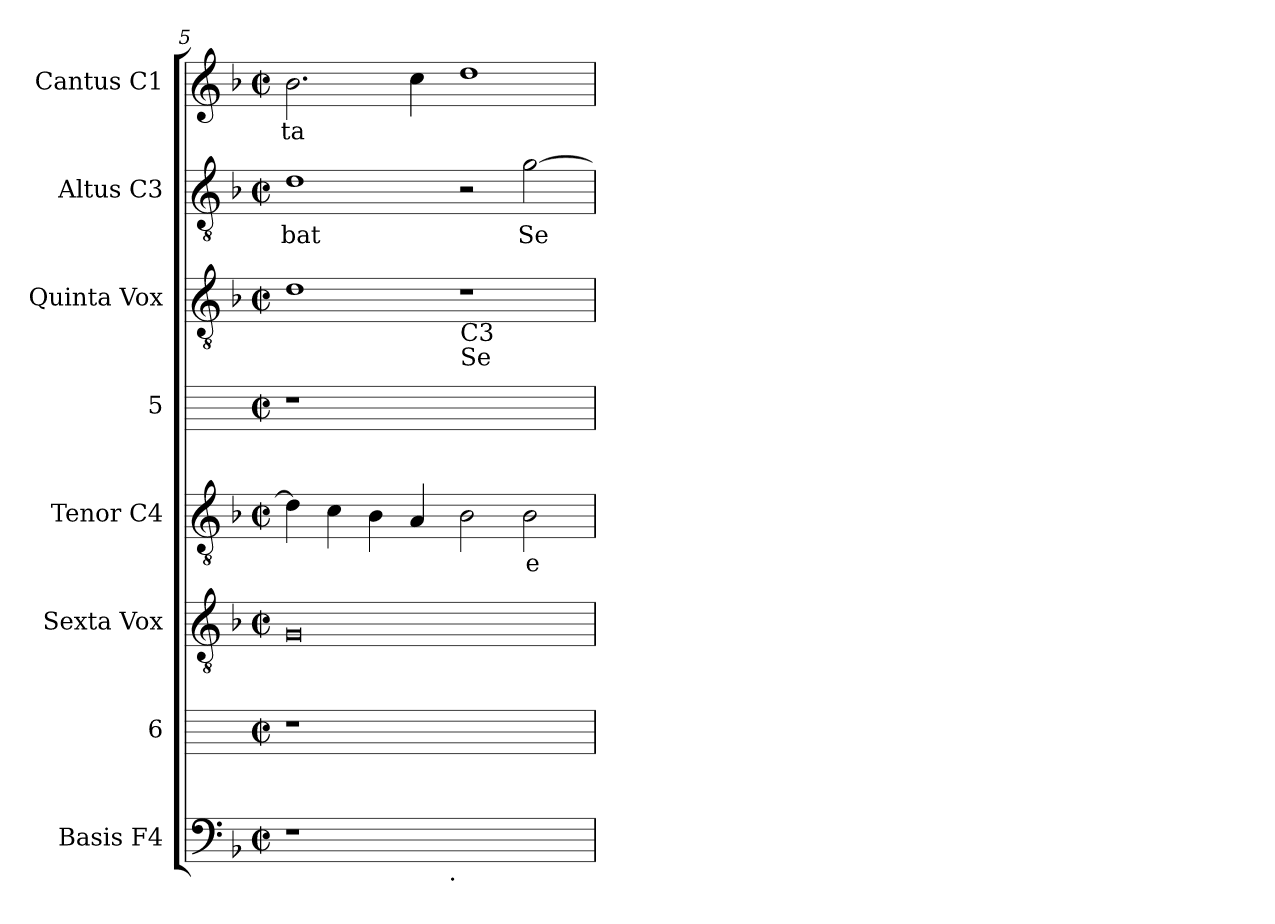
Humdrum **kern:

**kern	**kern	**kern	**kern	**text	**kern	**kern	**kern	**text	**kern	**text
*part8	*part7	*part6	*part5	*part5	*part4	*part3	*part2	*part2	*part1	*part1
*staff8	*staff7	*staff6	*staff5	*staff5	*staff4	*staff3	*staff2	*staff2	*staff1	*staff1
*I"Basis  F4	*I"6	*I"Sexta  Vox	*I"Tenor  C4	*	*I"5	*I"Quinta  Vox	*I"Altus  C3	*	*I"Cantus  C1	*
*I'B	*	*	*I'T	*	*	*	*I'A	*	*I'C	*
*clefF4	*	*clefGv2	*clefGv2	*	*	*clefGv2	*clefGv2	*	*clefG2	*
*k[b-]	*k[]	*k[b-]	*k[b-]	*	*k[]	*k[b-]	*k[b-]	*	*k[b-]	*
*F:	*C:	*F:	*F:	*	*C:	*F:	*F:	*	*F:	*
*M2/2	*M2/2	*M2/2	*M2/2	*	*M2/2	*M2/2	*M2/2	*	*M2/2	*
*met(c|)	*met(c|)	*met(c|)	*met(c|)	*	*met(c|)	*met(c|)	*met(c|)	*	*met(c|)	*
=5	=5	=5	=5	=5	=5	=5	=5	=5	=5	=5
!	!	!	!	!LO:LY:b:cj	!	!	!	!LO:LY:b:cj	!	!LO:LY:b:cj
*^	*	*	*	*	*	*	*	*	*	*
1r	2ryy	1r	0G	4d\]	--	1r	1d	1d	-bat	2.b-\	-ta-
!	!	!	!	!	!LO:LY:b:cj	!	!	!	!	!	!
.	.	.	.	4c\	--	.	.	.	.	.	.
!	!	!	!	!	!LO:LY:b:cj	!	!	!	!	!	!
.	4...ryy	.	.	4B-\	--	.	.	.	.	.	.
!	!	!	!	!	!LO:LY:b:cj	!	!	!	!	!	!LO:LY:b:cj
.	.	.	.	4A/	--	.	.	.	.	4cc\	--
!	!LO:TX:b:t=.	!	!	!	!	!	!	!	!	!	!
.	1ryy	.	.	.	.	.	.	.	.	.	.
!	!	!	!	!	!	!	!LO:TX:b:t=C3	!	!	!	!
!	!	!	!	!	!	!	!LO:TX:b:t=Se	!	!	!	!
!	!	!	!	!	!LO:LY:b:cj	!	!	!	!	!	!LO:LY:b:cj
1ryy	.	1ryy	.	2B-\	--	1ryy	1r	2r	.	1dd	--
!	!	!	!	!	!LO:LY:b:cj	!	!	!	!LO:LY:b:cj	!	!
.	.	.	.	2B-\	-e-	.	.	[<2g\	Se-	.	.
.	32ryy	.	.	.	.	.	.	.	.	.	.
*v	*v	*	*	*	*	*	*	*	*	*	*
=	=	=	=	=	=	=	=	=	=	=
*-	*-	*-	*-	*-	*-	*-	*-	*-	*-	*-
